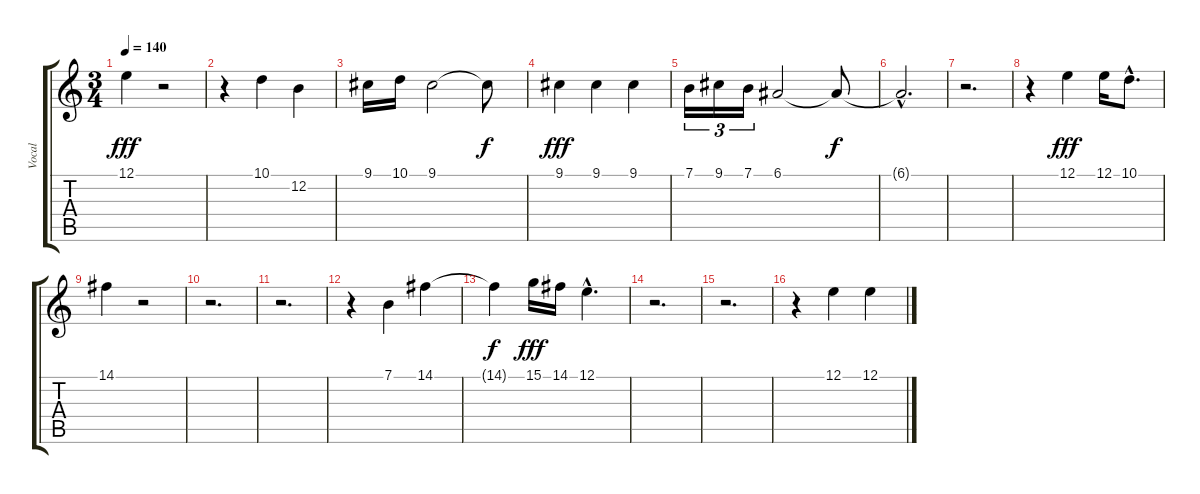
\track ("Vocal" "Vocal") {instrument reedorgan}
\staff {score tabs}
\tuning (E4 B3 G3 D3 A2 E2) {hide}
\ts (3 4)
\tempo 140
\clef g2
\ks c
12.1.4{dy fff} r.2 |
r.4 10.1.4 12.2.4 |
9.1.16 10.1.16 9.1.2 9.1{t}.8{dy f} |
9.1.4{dy fff} 9.1.4 9.1.4 |
7.1.16{tu (3 2)} 9.1.16{tu (3 2)} 7.1.16{tu (3 2)} 6.1.2 6.1{t}.8{dy f} |
6.1{hac t}.2{d} |
r.2{d} |
r.4 12.1.4{dy fff} 12.1.16 10.1{hac}.8{d} |
14.1.4 r.2 |
r.2{d} |
r.2{d} |
r.4 7.1.4 14.1.4 |
14.1{t}.4{dy f} 15.1.16{dy fff} 14.1.16 12.1{hac}.4{d} |
r.2{d} |
r.2{d} |
r.4 12.1.4 12.1.4
